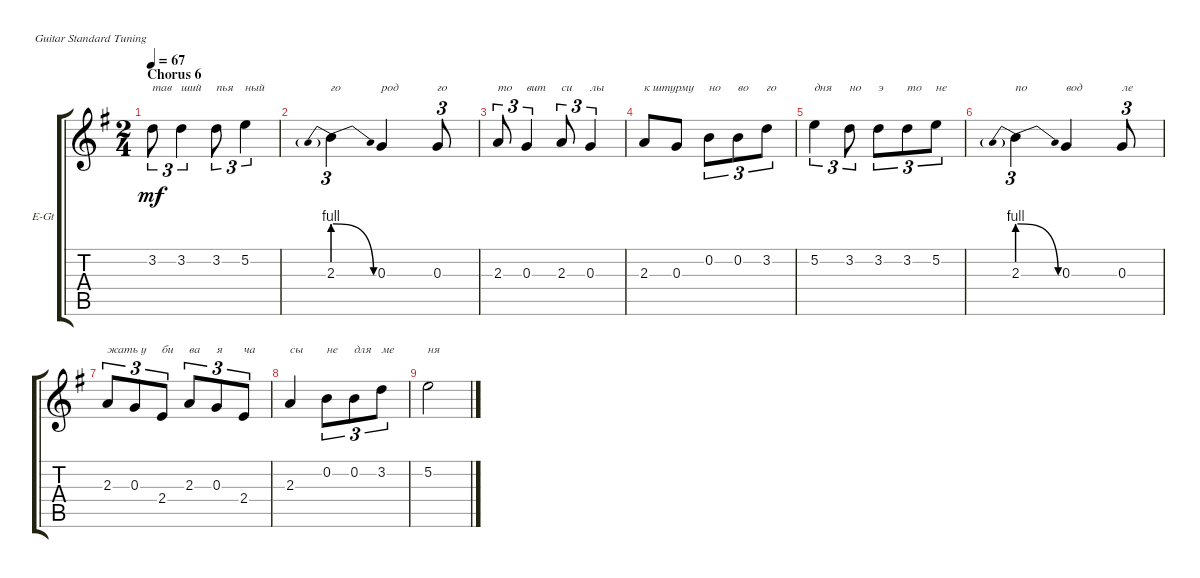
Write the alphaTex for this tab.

\bracketExtendMode groupsimilarinstruments
\firstSystemTrackNameOrientation horizontal
\otherSystemsTrackNameOrientation horizontal
\track ("vocal 1 (Artur Potemkin)" "E-Gt") {instrument electricguitarclean}
\staff {score tabs}
\tuning (E4 B3 G3 D3 A2 E2)
\ts (2 4)
\section ("" "Chorus 6")
\tempo 67
\clef g2
\scale
0.333333
\ks eminor
3.2.8{tu (3 2) txt "тав" dy mf} 3.2.4{tu (3 2) txt "ший"} 3.2.8{tu (3 2) txt "пья"} 5.2.4{tu (3 2) txt "ный"} |
\scale
0.333333 2.3{be (prebendrelease 0 4 29.4 0)}.4{tu (3 2) txt "го"} 0.3.4{txt "род"} 0.3.8{tu (3 2) txt "го"} |
\scale
0.333333 2.3.8{tu (3 2) txt "то"} 0.3.4{tu (3 2) txt "вит"} 2.3.8{tu (3 2) txt "си"} 0.3.4{tu (3 2) txt "лы"} |
\scale
0.333333 2.3.8{txt "к штурму"} 0.3.8 0.2.8{tu (3 2) txt "но"} 0.2.8{tu (3 2) txt "во"} 3.2.8{tu (3 2) txt "го"} |
\scale
0.333333 5.2.4{tu (3 2) txt "дня"} 3.2.8{tu (3 2) txt "но"} 3.2.8{tu (3 2) txt "э"} 3.2.8{tu (3 2) txt "то"} 5.2.8{tu (3 2) txt "не"} |
\scale
0.333333 2.3{be (prebendrelease 0 4 29.4 0)}.4{tu (3 2) txt "по"} 0.3.4{txt "вод"} 0.3.8{tu (3 2) txt "ле"} |
\scale
0.333333 2.3.8{tu (3 2) txt "жать у"} 0.3.8{tu (3 2)} 2.4.8{tu (3 2) txt "би"} 2.3.8{tu (3 2) txt "ва"} 0.3.8{tu (3 2) txt "я"} 2.4.8{tu (3 2) txt "ча"} |
\scale
0.333333 2.3.4{txt "сы"} 0.2.8{tu (3 2) txt "не"} 0.2.8{tu (3 2) txt "для"} 3.2.8{tu (3 2) txt "ме"} |
\scale
0.333333 5.2.2{txt "ня"} |
\scale
0.333333 |
\scale
0.333333 |
\scale
0.333333 |
\scale
0.333333 |
\scale
0.333333 |
\scale
0.333333 |
\scale
0.333333
